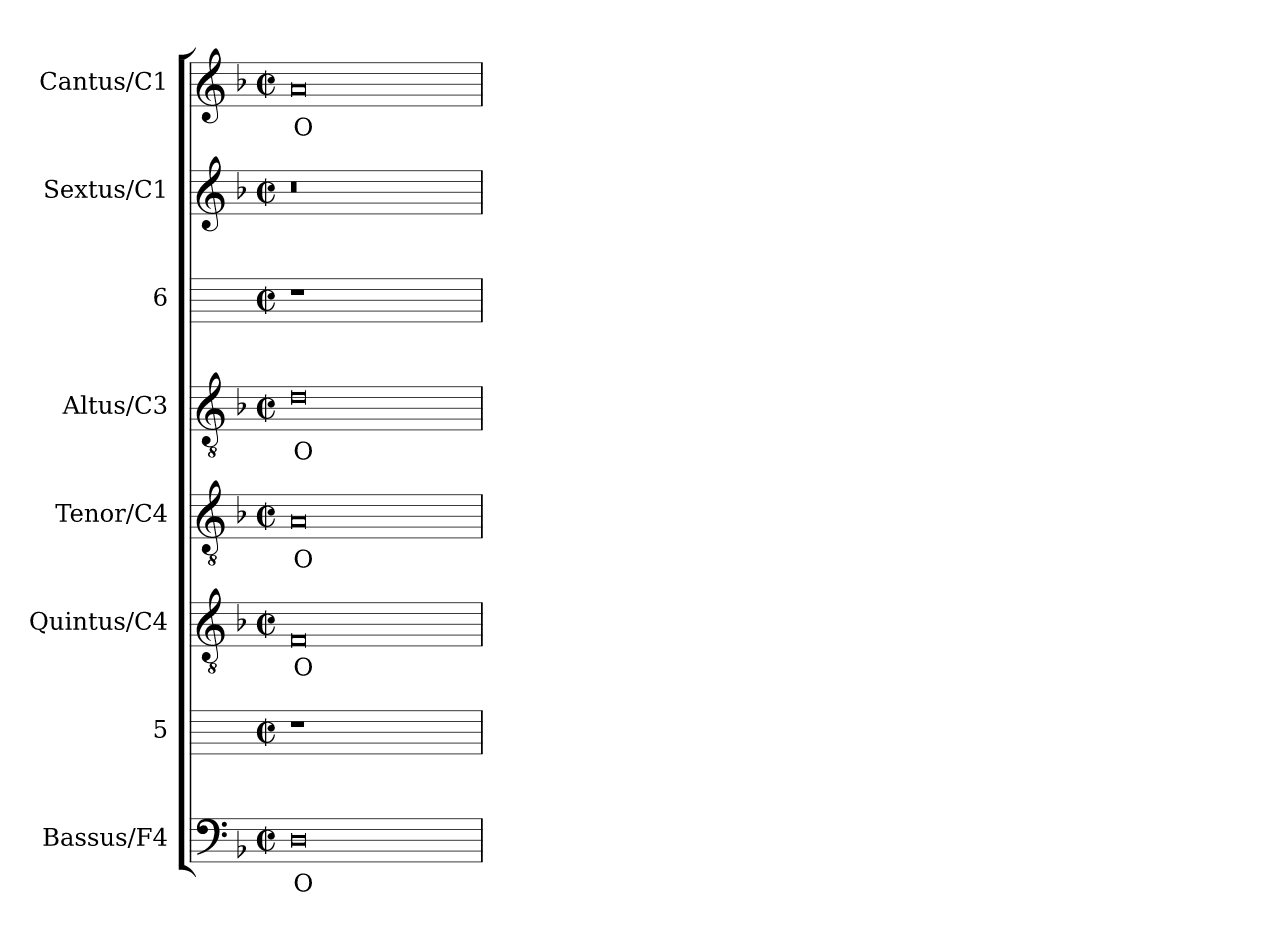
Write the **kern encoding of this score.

**kern	**text	**kern	**kern	**text	**kern	**text	**kern	**text	**kern	**kern	**kern	**text
*part8	*part8	*part7	*part6	*part6	*part5	*part5	*part4	*part4	*part3	*part2	*part1	*part1
*staff8	*staff8	*staff7	*staff6	*staff6	*staff5	*staff5	*staff4	*staff4	*staff3	*staff2	*staff1	*staff1
*I"Bassus/F4	*	*I"5	*I"Quintus/C4	*	*I"Tenor/C4	*	*I"Altus/C3	*	*I"6	*I"Sextus/C1	*I"Cantus/C1	*
*I'B	*	*	*	*	*I'T	*	*I'A	*	*	*	*I'C	*
!!LO:PB:g=z
*stria5	*	*stria5	*stria5	*	*stria5	*	*stria5	*	*stria5	*stria5	*stria5	*
*clefF4	*	*	*clefGv2	*	*clefGv2	*	*clefGv2	*	*	*clefG2	*clefG2	*
*k[b-]	*	*k[]	*k[b-]	*	*k[b-]	*	*k[b-]	*	*k[]	*k[b-]	*k[b-]	*
*F:	*	*C:	*F:	*	*F:	*	*F:	*	*C:	*F:	*F:	*
*M2/2	*	*M2/2	*M2/2	*	*M2/2	*	*M2/2	*	*M2/2	*M2/2	*M2/2	*
*met(c|)	*	*met(c|)	*met(c|)	*	*met(c|)	*	*met(c|)	*	*met(c|)	*met(c|)	*met(c|)	*
=1	=1	=1	=1	=1	=1	=1	=1	=1	=1	=1	=1	=1
!	!LO:LY:b:rj	!	!	!LO:LY:b:rj	!	!LO:LY:b:rj	!	!LO:LY:b:rj	!	!	!	!LO:LY:b:rj
0D	O	1r	0F	O	0A	O	0d	O	1r	0r	0a	O
.	.	1ryy	.	.	.	.	.	.	1ryy	.	.	.
=	=	=	=	=	=	=	=	=	=	=	=	=
*-	*-	*-	*-	*-	*-	*-	*-	*-	*-	*-	*-	*-
